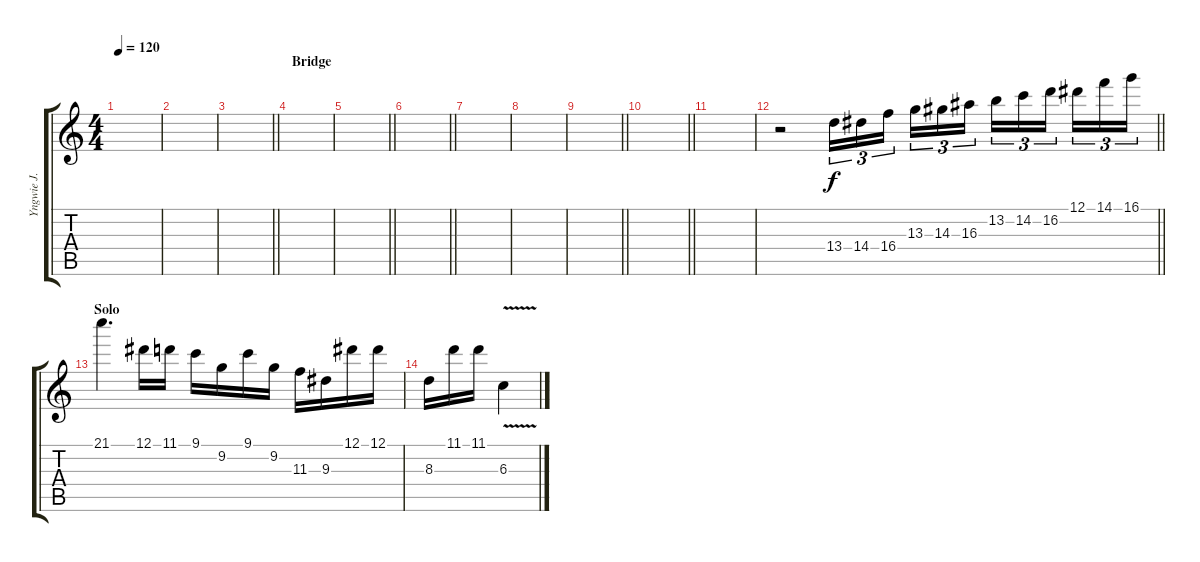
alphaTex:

\track ("Yngwie J. Malmsteen" "Yngwie J. ") {instrument overdrivenguitar}
\staff {score tabs}
\tuning (Eb4 Bb3 Gb3 Db3 Ab2 Eb2) {hide}
\ts (4 4)
\tempo 120
\clef g2
\ks c
|
|
\barLineRight lightlight
|
\section ("" "Bridge")
|
\barLineRight lightlight
|
\barLineRight lightlight
|
|
|
\barLineRight lightlight
|
\barLineRight lightlight
|
|
\barLineRight lightlight
r.2 13.4.16{tu (3 2)} 14.4.16{tu (3 2)} 16.4.16{tu (3 2) beam splitsecondary} 13.3.16{tu (3 2)} 14.3.16{tu (3 2)} 16.3.16{tu (3 2)} 13.2.16{tu (3 2)} 14.2.16{tu (3 2)} 16.2.16{tu (3 2) beam splitsecondary} 12.1.16{tu (3 2)} 14.1.16{tu (3 2)} 16.1.16{tu (3 2)} |
\section ("" "Solo")
21.1.4{d} 12.1.16 11.1.16 9.1.16 9.2.16 9.1.16 9.2.16 11.3.16 9.3.16 12.1.16 12.1.16 |
8.3.16 11.1.16 11.1.16 6.3{v}.4
